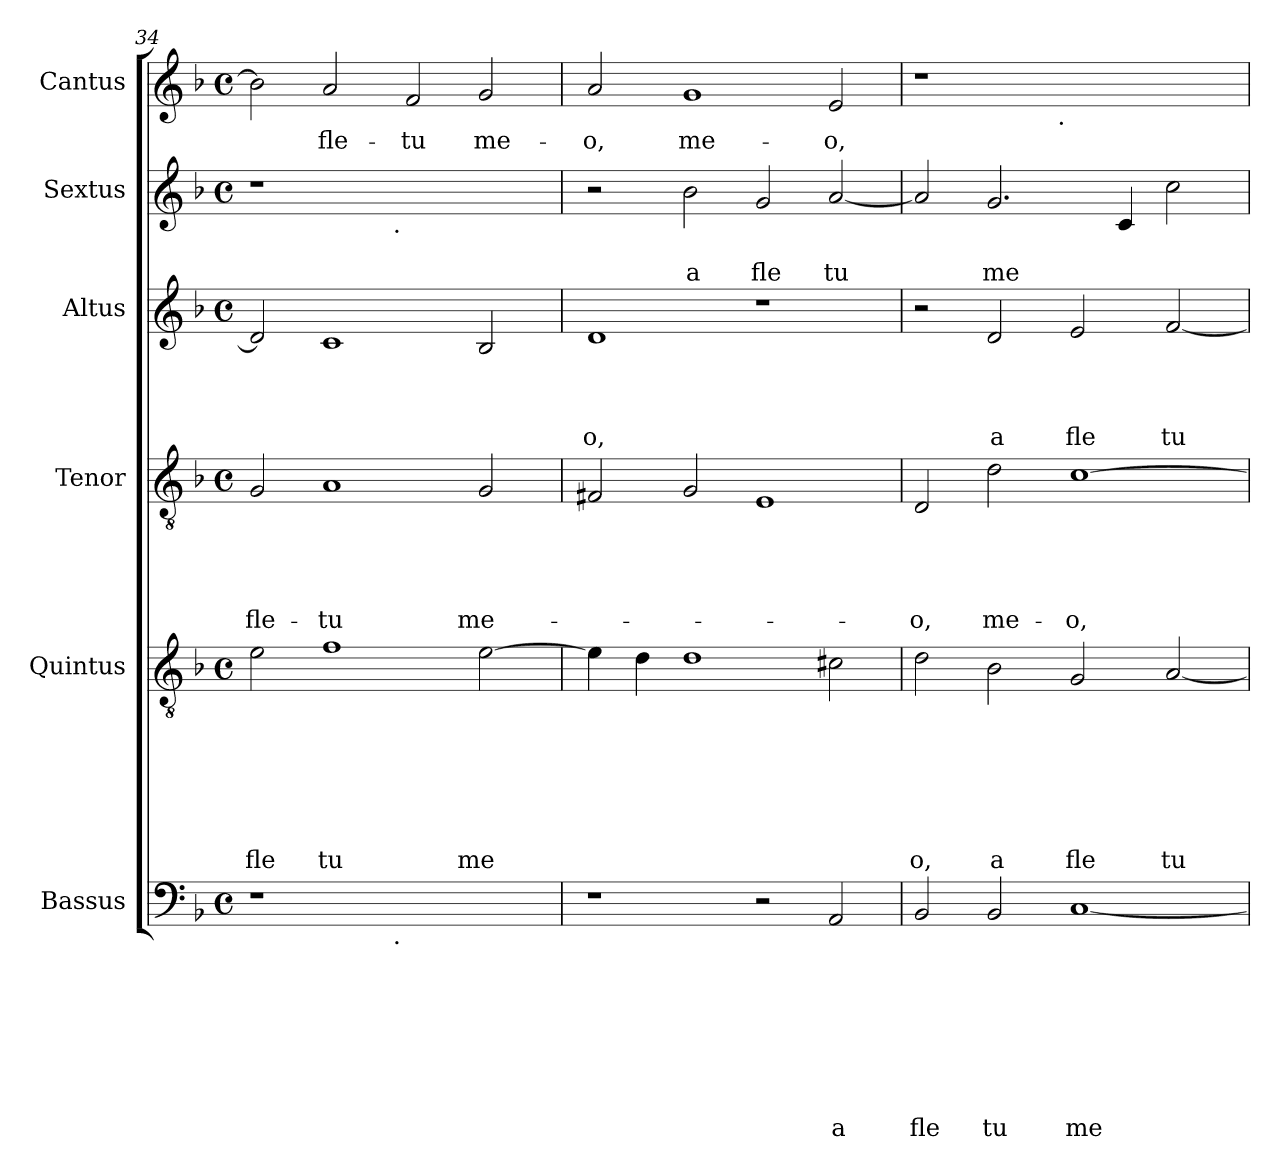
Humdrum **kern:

**kern	**text	**text	**text	**text	**text	**text	**text	**text	**kern	**text	**text	**text	**text	**text	**text	**text	**kern	**text	**text	**text	**text	**text	**kern	**text	**text	**text	**text	**kern	**text	**text	**kern	**text
*part6	*part6	*part6	*part6	*part6	*part6	*part6	*part6	*part6	*part5	*part5	*part5	*part5	*part5	*part5	*part5	*part5	*part4	*part4	*part4	*part4	*part4	*part4	*part3	*part3	*part3	*part3	*part3	*part2	*part2	*part2	*part1	*part1
*staff6	*staff6	*staff6	*staff6	*staff6	*staff6	*staff6	*staff6	*staff6	*staff5	*staff5	*staff5	*staff5	*staff5	*staff5	*staff5	*staff5	*staff4	*staff4	*staff4	*staff4	*staff4	*staff4	*staff3	*staff3	*staff3	*staff3	*staff3	*staff2	*staff2	*staff2	*staff1	*staff1
*I"Bassus	*	*	*	*	*	*	*	*	*I"Quintus	*	*	*	*	*	*	*	*I"Tenor	*	*	*	*	*	*I"Altus	*	*	*	*	*I"Sextus	*	*	*I"Cantus	*
*clefF4	*	*	*	*	*	*	*	*	*clefGv2	*	*	*	*	*	*	*	*clefGv2	*	*	*	*	*	*clefG2	*	*	*	*	*clefG2	*	*	*clefG2	*
*k[b-]	*	*	*	*	*	*	*	*	*k[b-]	*	*	*	*	*	*	*	*k[b-]	*	*	*	*	*	*k[b-]	*	*	*	*	*k[b-]	*	*	*k[b-]	*
*F:	*	*	*	*	*	*	*	*	*F:	*	*	*	*	*	*	*	*F:	*	*	*	*	*	*F:	*	*	*	*	*F:	*	*	*F:	*
*M4/4	*	*	*	*	*	*	*	*	*M4/4	*	*	*	*	*	*	*	*M4/4	*	*	*	*	*	*M4/4	*	*	*	*	*M4/4	*	*	*M4/4	*
*met(c)	*	*	*	*	*	*	*	*	*met(c)	*	*	*	*	*	*	*	*met(c)	*	*	*	*	*	*met(c)	*	*	*	*	*met(c)	*	*	*met(c)	*
=34	=34	=34	=34	=34	=34	=34	=34	=34	=34	=34	=34	=34	=34	=34	=34	=34	=34	=34	=34	=34	=34	=34	=34	=34	=34	=34	=34	=34	=34	=34	=34	=34
!	!	!	!	!	!	!	!	!	!	!	!	!	!	!	!	!LO:LY:b	!	!	!	!	!	!LO:LY:b	!	!	!	!	!	!	!	!	!	!
*^	*	*	*	*	*	*	*	*	*	*	*	*	*	*	*	*	*	*	*	*	*	*	*	*	*	*	*	*^	*	*	*	*
1r	2ryy	.	.	.	.	.	.	.	.	2e\	.	.	.	.	.	.	fle	2G/	.	.	.	.	fle-	2d/]	.	.	.	.	1r	2ryy	.	.	2b-\]	.
!	!	!	!	!	!	!	!	!	!	!	!	!	!	!	!	!	!LO:LY:b	!	!	!	!	!	!LO:LY:b	!	!	!	!	!	!	!	!	!	!	!LO:LY:b
.	4...ryy	.	.	.	.	.	.	.	.	1f	.	.	.	.	.	.	tu	1A	.	.	.	.	-tu	1c	.	.	.	.	.	4...ryy	.	.	2a/	fle-
!	!	!	!	!	!	!	!	!	!	!	!	!	!	!	!	!	!	!	!	!	!	!	!	!	!	!	!	!	!	!LO:TX:b:t=.	!	!	!	!
!	!LO:TX:b:t=.	!	!	!	!	!	!	!	!	!	!	!	!	!	!	!	!	!	!	!	!	!	!	!	!	!	!	!	!	!	!	!	!	!
.	1ryy	.	.	.	.	.	.	.	.	.	.	.	.	.	.	.	.	.	.	.	.	.	.	.	.	.	.	.	.	1ryy	.	.	.	.
!	!	!	!	!	!	!	!	!	!	!	!	!	!	!	!	!	!	!	!	!	!	!	!	!	!	!	!	!	!	!	!	!	!	!LO:LY:b
1ryy	.	.	.	.	.	.	.	.	.	.	.	.	.	.	.	.	.	.	.	.	.	.	.	.	.	.	.	.	1ryy	.	.	.	2f/	-tu
!	!	!	!	!	!	!	!	!	!	!	!	!	!	!	!	!	!LO:LY:b	!	!	!	!	!	!LO:LY:b	!	!	!	!	!	!	!	!	!	!	!LO:LY:b
.	.	.	.	.	.	.	.	.	.	[>2e\	.	.	.	.	.	.	me	2G/	.	.	.	.	me-	2B-/	.	.	.	.	.	.	.	.	2g/	me-
.	32ryy	.	.	.	.	.	.	.	.	.	.	.	.	.	.	.	.	.	.	.	.	.	.	.	.	.	.	.	.	32ryy	.	.	.	.
=35	=35	=35	=35	=35	=35	=35	=35	=35	=35	=35	=35	=35	=35	=35	=35	=35	=35	=35	=35	=35	=35	=35	=35	=35	=35	=35	=35	=35	=35	=35	=35	=35	=35	=35
!	!	!	!	!	!	!	!	!	!	!	!	!	!	!	!	!	!	!	!	!	!	!	!	!	!	!	!	!LO:LY:b	!	!	!	!	!	!LO:LY:b
*v	*v	*	*	*	*	*	*	*	*	*	*	*	*	*	*	*	*	*	*	*	*	*	*	*	*	*	*	*	*v	*v	*	*	*	*
1r	.	.	.	.	.	.	.	.	4e\]	.	.	.	.	.	.	.	2F#X/	.	.	.	.	.	1d	.	.	.	o,	2r	.	.	2a/	-o,
.	.	.	.	.	.	.	.	.	4d\	.	.	.	.	.	.	.	.	.	.	.	.	.	.	.	.	.	.	.	.	.	.	.
!	!	!	!	!	!	!	!	!	!	!	!	!	!	!	!	!	!	!	!	!	!	!	!	!	!	!	!	!	!	!LO:LY:b	!	!LO:LY:b
.	.	.	.	.	.	.	.	.	1d	.	.	.	.	.	.	.	2G/	.	.	.	.	.	.	.	.	.	.	2b-\	.	a	1g	me-
!	!	!	!	!	!	!	!	!	!	!	!	!	!	!	!	!	!	!	!	!	!	!	!	!	!	!	!	!	!	!LO:LY:b	!	!
2r	.	.	.	.	.	.	.	.	.	.	.	.	.	.	.	.	1E	.	.	.	.	.	1r	.	.	.	.	2g/	.	fle	.	.
!	!	!	!	!	!	!	!	!LO:LY:b	!	!	!	!	!	!	!	!	!	!	!	!	!	!	!	!	!	!	!	!	!	!LO:LY:b	!	!LO:LY:b
2AA/	.	.	.	.	.	.	.	a	2c#X\	.	.	.	.	.	.	.	.	.	.	.	.	.	.	.	.	.	.	[>2a/	.	tu	2e/	-o,
!!LO:PB:g=z
=36	=36	=36	=36	=36	=36	=36	=36	=36	=36	=36	=36	=36	=36	=36	=36	=36	=36	=36	=36	=36	=36	=36	=36	=36	=36	=36	=36	=36	=36	=36	=36	=36
!	!	!	!	!	!	!	!	!LO:LY:b	!	!	!	!	!	!	!	!LO:LY:b	!	!	!	!	!	!LO:LY:b	!	!	!	!	!	!	!	!	!	!
*	*	*	*	*	*	*	*	*	*	*	*	*	*	*	*	*	*	*	*	*	*	*	*	*	*	*	*	*	*	*	*^	*
2BB-/	.	.	.	.	.	.	.	fle	2d\	.	.	.	.	.	.	o,	2D/	.	.	.	.	-o,	2r	.	.	.	.	2a/]	.	.	1r	2ryy	.
!	!	!	!	!	!	!	!	!LO:LY:b	!	!	!	!	!	!	!	!LO:LY:b	!	!	!	!	!	!LO:LY:b	!	!	!	!	!LO:LY:b	!	!	!LO:LY:b	!	!	!
2BB-/	.	.	.	.	.	.	.	tu	2B-\	.	.	.	.	.	.	a	2d\	.	.	.	.	me-	2d/	.	.	.	a	2.g/	.	me	.	4...ryy	.
!	!	!	!	!	!	!	!	!	!	!	!	!	!	!	!	!	!	!	!	!	!	!	!	!	!	!	!	!	!	!	!	!LO:TX:b:t=.	!
.	.	.	.	.	.	.	.	.	.	.	.	.	.	.	.	.	.	.	.	.	.	.	.	.	.	.	.	.	.	.	.	1ryy	.
!	!	!	!	!	!	!	!	!LO:LY:b	!	!	!	!	!	!	!	!LO:LY:b	!	!	!	!	!	!LO:LY:b	!	!	!	!	!LO:LY:b	!	!	!	!	!	!
[<1C	.	.	.	.	.	.	.	me	2G/	.	.	.	.	.	.	fle	[>1c	.	.	.	.	-o,	2e/	.	.	.	fle	.	.	.	1ryy	.	.
.	.	.	.	.	.	.	.	.	.	.	.	.	.	.	.	.	.	.	.	.	.	.	.	.	.	.	.	4c/	.	.	.	.	.
!	!	!	!	!	!	!	!	!	!	!	!	!	!	!	!	!LO:LY:b	!	!	!	!	!	!	!	!	!	!	!LO:LY:b	!	!	!	!	!	!
.	.	.	.	.	.	.	.	.	[<2A/	.	.	.	.	.	.	tu	.	.	.	.	.	.	[<2f/	.	.	.	tu	2cc\	.	.	.	.	.
.	.	.	.	.	.	.	.	.	.	.	.	.	.	.	.	.	.	.	.	.	.	.	.	.	.	.	.	.	.	.	.	32ryy	.
*	*	*	*	*	*	*	*	*	*	*	*	*	*	*	*	*	*	*	*	*	*	*	*	*	*	*	*	*	*	*	*v	*v	*
=	=	=	=	=	=	=	=	=	=	=	=	=	=	=	=	=	=	=	=	=	=	=	=	=	=	=	=	=	=	=	=	=
*-	*-	*-	*-	*-	*-	*-	*-	*-	*-	*-	*-	*-	*-	*-	*-	*-	*-	*-	*-	*-	*-	*-	*-	*-	*-	*-	*-	*-	*-	*-	*-	*-
